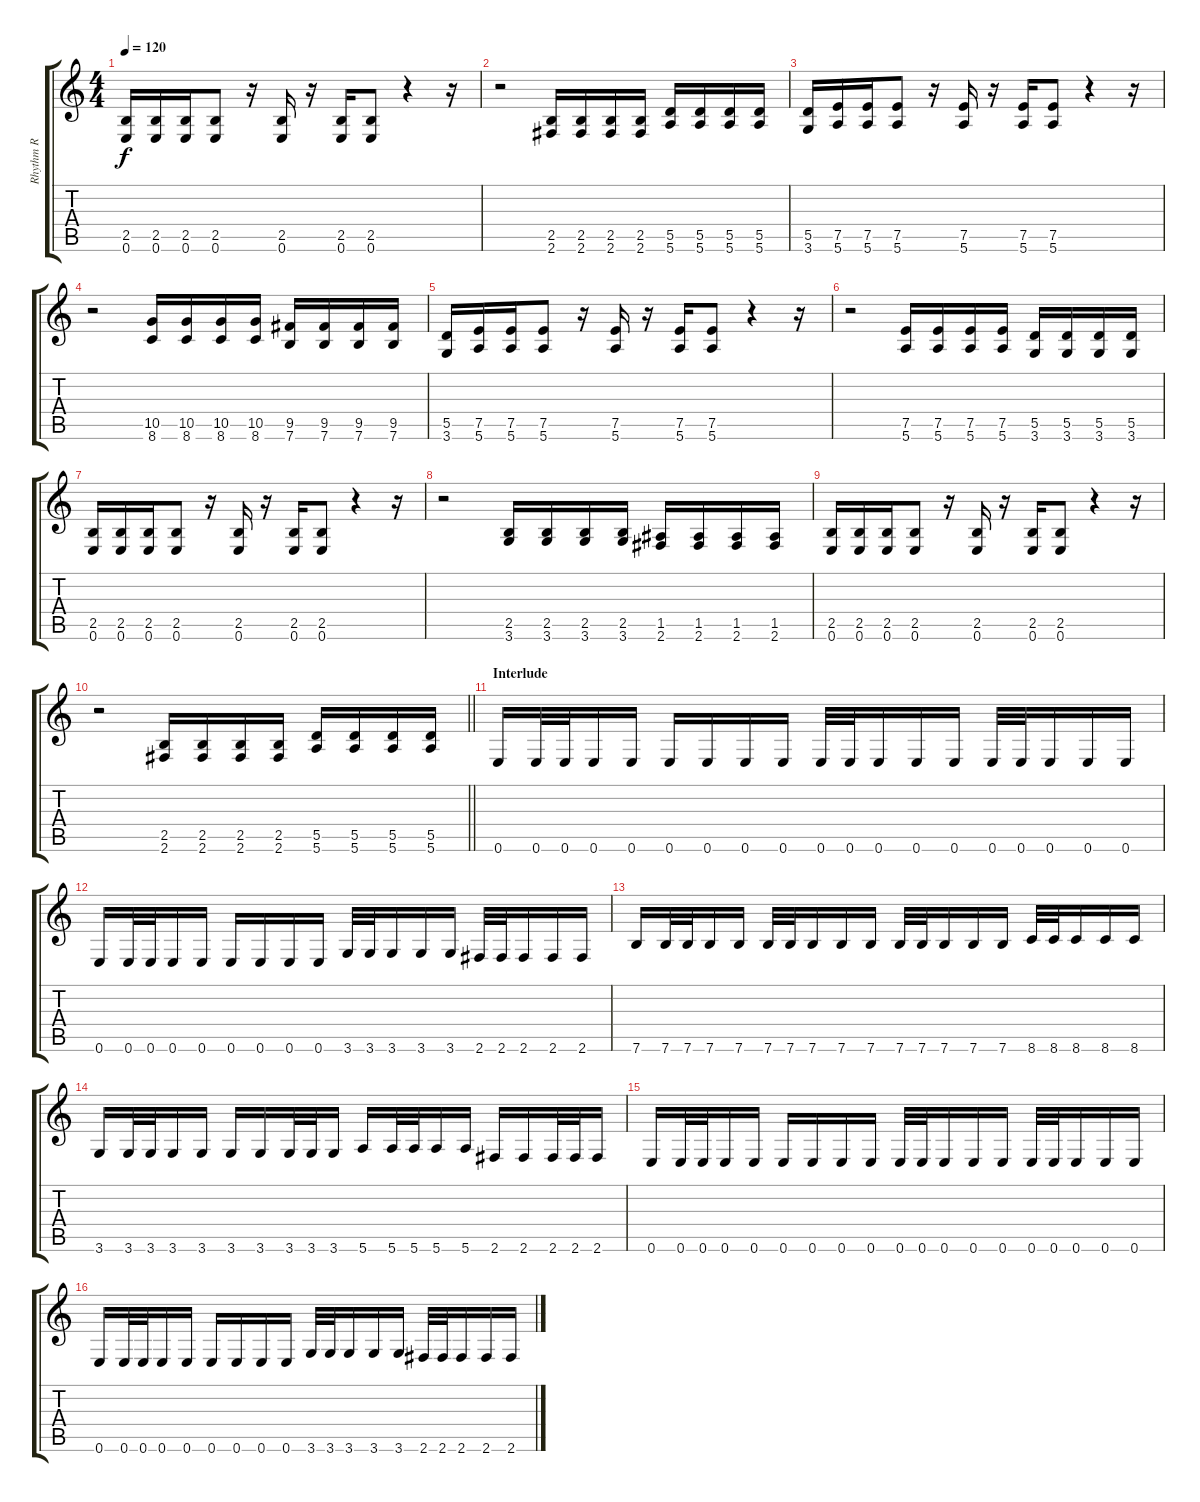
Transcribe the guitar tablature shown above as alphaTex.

\track ("Rhythm R" "Rhythm R") {instrument distortionguitar}
\staff {score tabs}
\tuning (E4 B3 G3 D3 A2 E2) {hide}
\ts (4 4)
\tempo 120
\clef g2
\ks c
(2.5 0.6).16{dy f} (2.5 0.6).16 (2.5 0.6).16 (2.5 0.6).8 r.16 (2.5 0.6).16 r.16 (2.5 0.6).16 (2.5 0.6).8 r.4 r.16 |
r.2 (2.5 2.6).16 (2.5 2.6).16 (2.5 2.6).16 (2.5 2.6).16 (5.5 5.6).16 (5.5 5.6).16 (5.5 5.6).16 (5.5 5.6).16 |
(5.5 3.6).16 (7.5 5.6).16 (7.5 5.6).16 (7.5 5.6).8 r.16 (7.5 5.6).16 r.16 (7.5 5.6).16 (7.5 5.6).8 r.4 r.16 |
r.2 (10.5 8.6).16 (10.5 8.6).16 (10.5 8.6).16 (10.5 8.6).16 (9.5 7.6).16 (9.5 7.6).16 (9.5 7.6).16 (9.5 7.6).16 |
(5.5 3.6).16 (7.5 5.6).16 (7.5 5.6).16 (7.5 5.6).8 r.16 (7.5 5.6).16 r.16 (7.5 5.6).16 (7.5 5.6).8 r.4 r.16 |
r.2 (7.5 5.6).16 (7.5 5.6).16 (7.5 5.6).16 (7.5 5.6).16 (5.5 3.6).16 (5.5 3.6).16 (5.5 3.6).16 (5.5 3.6).16 |
(2.5 0.6).16 (2.5 0.6).16 (2.5 0.6).16 (2.5 0.6).8 r.16 (2.5 0.6).16 r.16 (2.5 0.6).16 (2.5 0.6).8 r.4 r.16 |
r.2 (2.5 3.6).16 (2.5 3.6).16 (2.5 3.6).16 (2.5 3.6).16 (1.5 2.6).16 (1.5 2.6).16 (1.5 2.6).16 (1.5 2.6).16 |
(2.5 0.6).16 (2.5 0.6).16 (2.5 0.6).16 (2.5 0.6).8 r.16 (2.5 0.6).16 r.16 (2.5 0.6).16 (2.5 0.6).8 r.4 r.16 |
\barLineRight lightlight
r.2 (2.5 2.6).16 (2.5 2.6).16 (2.5 2.6).16 (2.5 2.6).16 (5.5 5.6).16 (5.5 5.6).16 (5.5 5.6).16 (5.5 5.6).16 |
\section ("" "Interlude")
0.6.16 0.6.32 0.6.32 0.6.16 0.6.16 0.6.16 0.6.16 0.6.16 0.6.16 0.6.32 0.6.32 0.6.16 0.6.16 0.6.16 0.6.32 0.6.32 0.6.16 0.6.16 0.6.16 |
0.6.16 0.6.32 0.6.32 0.6.16 0.6.16 0.6.16 0.6.16 0.6.16 0.6.16 3.6.32 3.6.32 3.6.16 3.6.16 3.6.16 2.6.32 2.6.32 2.6.16 2.6.16 2.6.16 |
7.6.16 7.6.32 7.6.32 7.6.16 7.6.16 7.6.32 7.6.32 7.6.16 7.6.16 7.6.16 7.6.32 7.6.32 7.6.16 7.6.16 7.6.16 8.6.32 8.6.32 8.6.16 8.6.16 8.6.16 |
3.6.16 3.6.32 3.6.32 3.6.16 3.6.16 3.6.16 3.6.16 3.6.32 3.6.32 3.6.16 5.6.16 5.6.32 5.6.32 5.6.16 5.6.16 2.6.16 2.6.16 2.6.32 2.6.32 2.6.16 |
0.6.16 0.6.32 0.6.32 0.6.16 0.6.16 0.6.16 0.6.16 0.6.16 0.6.16 0.6.32 0.6.32 0.6.16 0.6.16 0.6.16 0.6.32 0.6.32 0.6.16 0.6.16 0.6.16 |
0.6.16 0.6.32 0.6.32 0.6.16 0.6.16 0.6.16 0.6.16 0.6.16 0.6.16 3.6.32 3.6.32 3.6.16 3.6.16 3.6.16 2.6.32 2.6.32 2.6.16 2.6.16 2.6.16
